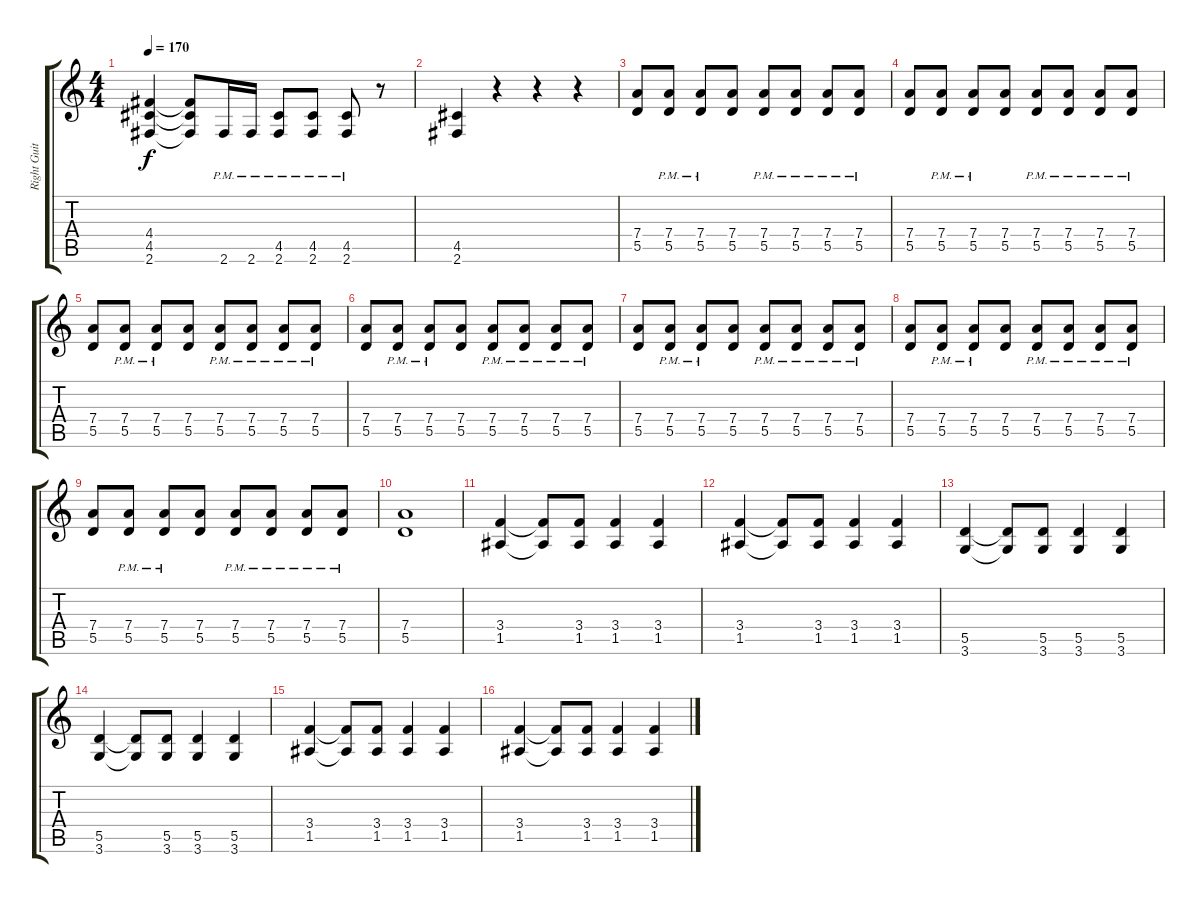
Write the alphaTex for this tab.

\track ("Right Guitar" "Right Guit") {instrument distortionguitar}
\staff {score tabs}
\tuning (E4 B3 G3 D3 A2 E2) {hide}
\ts (4 4)
\tempo 170
\clef g2
\ks c
(4.4 4.5 2.6).4{dy f} (4.4{t} 4.5{t} 2.6{t}).8 2.6{pm}.16 2.6{pm}.16 (4.5{pm} 2.6{pm}).8 (4.5{pm} 2.6{pm}).8 (4.5{pm} 2.6{pm}).8 r.8 |
(4.5 2.6).4 r.4 r.4 r.4 |
(7.4 5.5).8 (7.4{pm} 5.5{pm}).8 (7.4{pm} 5.5{pm}).8 (7.4 5.5).8 (7.4{pm} 5.5{pm}).8 (7.4{pm} 5.5{pm}).8 (7.4{pm} 5.5{pm}).8 (7.4{pm} 5.5{pm}).8 |
(7.4 5.5).8 (7.4{pm} 5.5{pm}).8 (7.4{pm} 5.5{pm}).8 (7.4 5.5).8 (7.4{pm} 5.5{pm}).8 (7.4{pm} 5.5{pm}).8 (7.4{pm} 5.5{pm}).8 (7.4{pm} 5.5{pm}).8 |
(7.4 5.5).8 (7.4{pm} 5.5{pm}).8 (7.4{pm} 5.5{pm}).8 (7.4 5.5).8 (7.4{pm} 5.5{pm}).8 (7.4{pm} 5.5{pm}).8 (7.4{pm} 5.5{pm}).8 (7.4{pm} 5.5{pm}).8 |
(7.4 5.5).8 (7.4{pm} 5.5{pm}).8 (7.4{pm} 5.5{pm}).8 (7.4 5.5).8 (7.4{pm} 5.5{pm}).8 (7.4{pm} 5.5{pm}).8 (7.4{pm} 5.5{pm}).8 (7.4{pm} 5.5{pm}).8 |
(7.4 5.5).8 (7.4{pm} 5.5{pm}).8 (7.4{pm} 5.5{pm}).8 (7.4 5.5).8 (7.4{pm} 5.5{pm}).8 (7.4{pm} 5.5{pm}).8 (7.4{pm} 5.5{pm}).8 (7.4{pm} 5.5{pm}).8 |
(7.4 5.5).8 (7.4{pm} 5.5{pm}).8 (7.4{pm} 5.5{pm}).8 (7.4 5.5).8 (7.4{pm} 5.5{pm}).8 (7.4{pm} 5.5{pm}).8 (7.4{pm} 5.5{pm}).8 (7.4{pm} 5.5{pm}).8 |
(7.4 5.5).8 (7.4{pm} 5.5{pm}).8 (7.4{pm} 5.5{pm}).8 (7.4 5.5).8 (7.4{pm} 5.5{pm}).8 (7.4{pm} 5.5{pm}).8 (7.4{pm} 5.5{pm}).8 (7.4{pm} 5.5{pm}).8 |
(7.4 5.5).1 |
(3.4 1.5).4 (3.4{t} 1.5{t}).8 (3.4 1.5).8 (3.4 1.5).4 (3.4 1.5).4 |
(3.4 1.5).4 (3.4{t} 1.5{t}).8 (3.4 1.5).8 (3.4 1.5).4 (3.4 1.5).4 |
(5.5 3.6).4 (5.5{t} 3.6{t}).8 (5.5 3.6).8 (5.5 3.6).4 (5.5 3.6).4 |
(5.5 3.6).4 (5.5{t} 3.6{t}).8 (5.5 3.6).8 (5.5 3.6).4 (5.5 3.6).4 |
(3.4 1.5).4 (3.4{t} 1.5{t}).8 (3.4 1.5).8 (3.4 1.5).4 (3.4 1.5).4 |
(3.4 1.5).4 (3.4{t} 1.5{t}).8 (3.4 1.5).8 (3.4 1.5).4 (3.4 1.5).4
